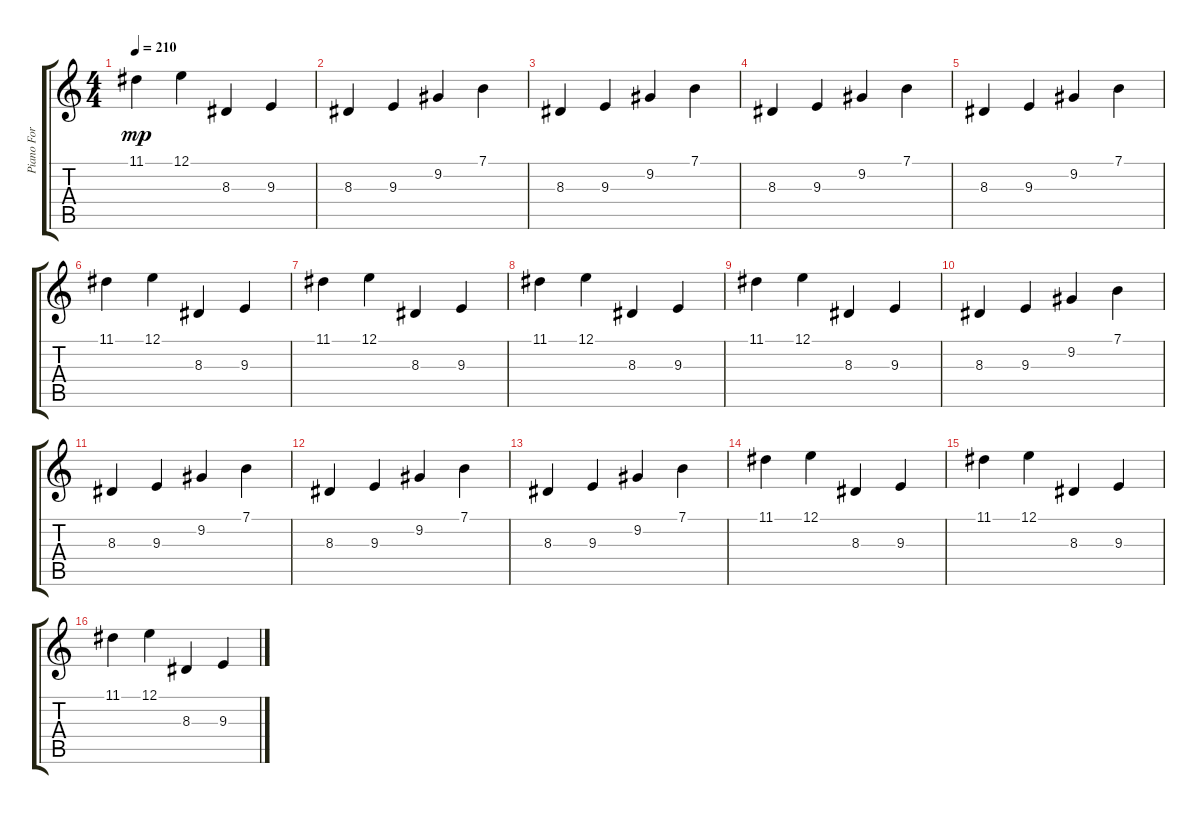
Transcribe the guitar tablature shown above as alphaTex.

\track ("Piano For pt. 1 Left Hand" "Piano For ") {instrument acousticgrandpiano}
\staff {score tabs}
\tuning (E4 B3 G3 D3 A2 E2) {hide}
\ts (4 4)
\tempo 210
\clef g2
\ks c
11.1.4{dy mp} 12.1.4 8.3.4 9.3.4 |
8.3.4 9.3.4 9.2.4 7.1.4 |
8.3.4 9.3.4 9.2.4 7.1.4 |
8.3.4 9.3.4 9.2.4 7.1.4 |
8.3.4 9.3.4 9.2.4 7.1.4 |
11.1.4 12.1.4 8.3.4 9.3.4 |
11.1.4 12.1.4 8.3.4 9.3.4 |
11.1.4 12.1.4 8.3.4 9.3.4 |
11.1.4 12.1.4 8.3.4 9.3.4 |
8.3.4 9.3.4 9.2.4 7.1.4 |
8.3.4 9.3.4 9.2.4 7.1.4 |
8.3.4 9.3.4 9.2.4 7.1.4 |
8.3.4 9.3.4 9.2.4 7.1.4 |
11.1.4 12.1.4 8.3.4 9.3.4 |
11.1.4 12.1.4 8.3.4 9.3.4 |
11.1.4 12.1.4 8.3.4 9.3.4
